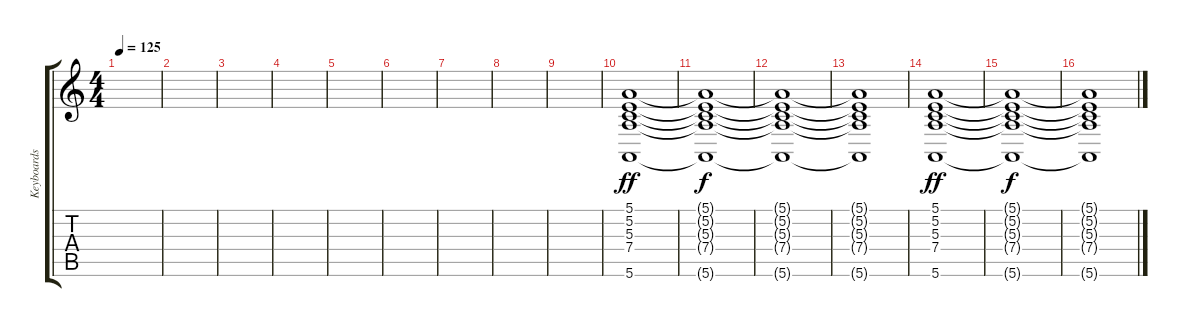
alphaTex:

\track ("Keyboards" "Keyboards") {instrument stringensemble2}
\staff {score tabs}
\tuning (E4 B3 G3 D3 A2 E2) {hide}
\ts (4 4)
\tempo 125
\clef g2
\ks c
|
|
|
|
|
|
|
|
|
(5.1 5.2 5.3 7.4 5.6).1{dy ff} |
(5.1{t} 5.2{t} 5.3{t} 7.4{t} 5.6{t}).1{dy f} |
(5.1{t} 5.2{t} 5.3{t} 7.4{t} 5.6{t}).1 |
(5.1{t} 5.2{t} 5.3{t} 7.4{t} 5.6{t}).1 |
(5.1 5.2 5.3 7.4 5.6).1{dy ff} |
(5.1{t} 5.2{t} 5.3{t} 7.4{t} 5.6{t}).1{dy f} |
(5.1{t} 5.2{t} 5.3{t} 7.4{t} 5.6{t}).1
